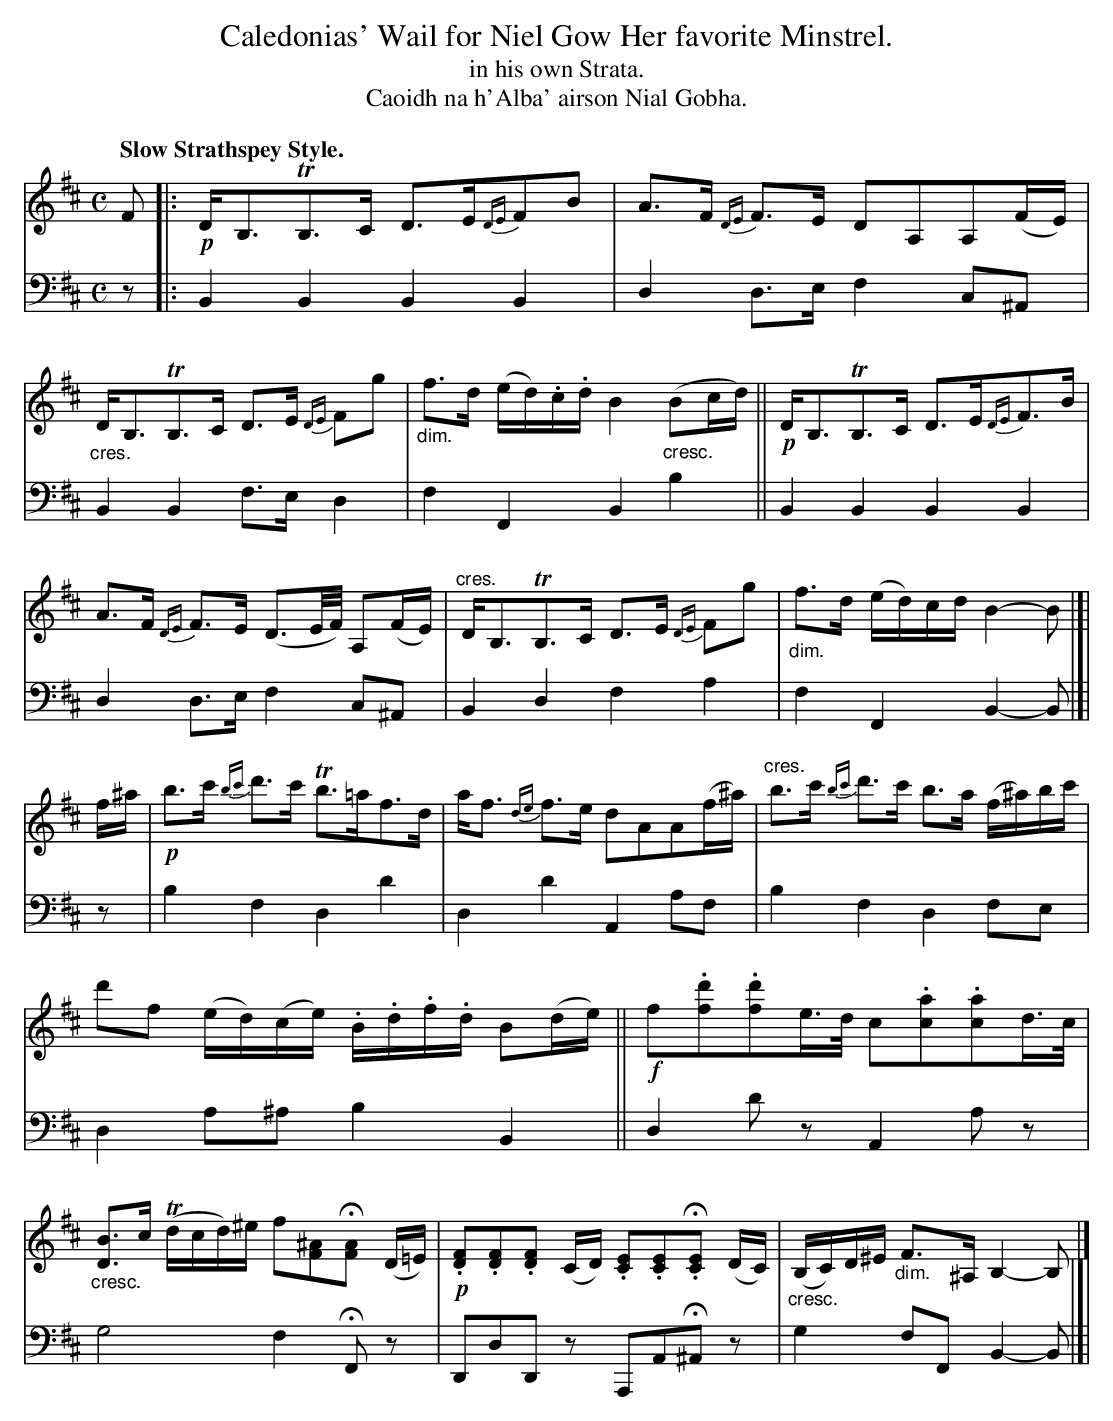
X:1
T: Caledonias' Wail for Niel Gow Her favorite Minstrel.
T: in his own Strata.
T: Caoidh na h'Alba' airson Nial Gobha.
M: C
L: 1/8
Q: "Slow Strathspey Style."
K: Bm
V: 1 staves=2
F |:!p!\
D<B,TB,>C D>E{DE}FB | A>F {DE}F>E DA,A,(F/E/) |\
"_cres."D<B,TB,>C D>E {DE}Fg | "_dim."f>d (e/d/).c/.d/ B2 ("_cresc."Bc/d/) ||\
!p!D<B,TB,>C D>E{DE}F>B |
A>F {DE}F>E (D3/E//F//) A,(F/E/) |\
"^cres."D<B,TB,>C D>E {DE}Fg | "_dim."f>d (e/d/)c/d/ B2-B |]|\
f/^a/ |\
!p!b>c' {bc'}d'>c' Tb>=af>d | a<f {de}f>e dAA(f/^a/) |\
"^cres."b>c' {bc'}d'>c' b>a (f/^a/)b/c'/ |
d'f (e/d/)(c/e/) .B/.d/.f/.d/ B(d/e/) ||\
!f!f.[d'f].[d'f]e/>d/ c.[ac].[ac]d/>c/ | "_cresc."[BD]>c (Td/c/d/)^e/ f[^AF]H[AF] (D/=E/) |\
!p!.[FD].[FD].[FD] (C/D/) .[EC].[EC]H.[EC] (D/C/) | "_cresc."(B,/C/)D/^E/ "_dim."F>^A, B,2-B, |]
V: 2 clef=bass middle=d
z |:\
B2B2 B2B2 | d2d>e f2c^A | B2B2 f>ed2 | f2F2 B2b2 ||
B2B2 B2B2 | d2d>e f2c^A | B2d2 f2a2 | f2F2 B2-B |]| z |
b2f2 d2d'2 | d2d'2 A2af | b2f2 d2fe | d2a^a b2B2 ||
d2d'z A2az | g4 f2HFz | DdDz A,AH^Az | g2fF B2-B |]|
